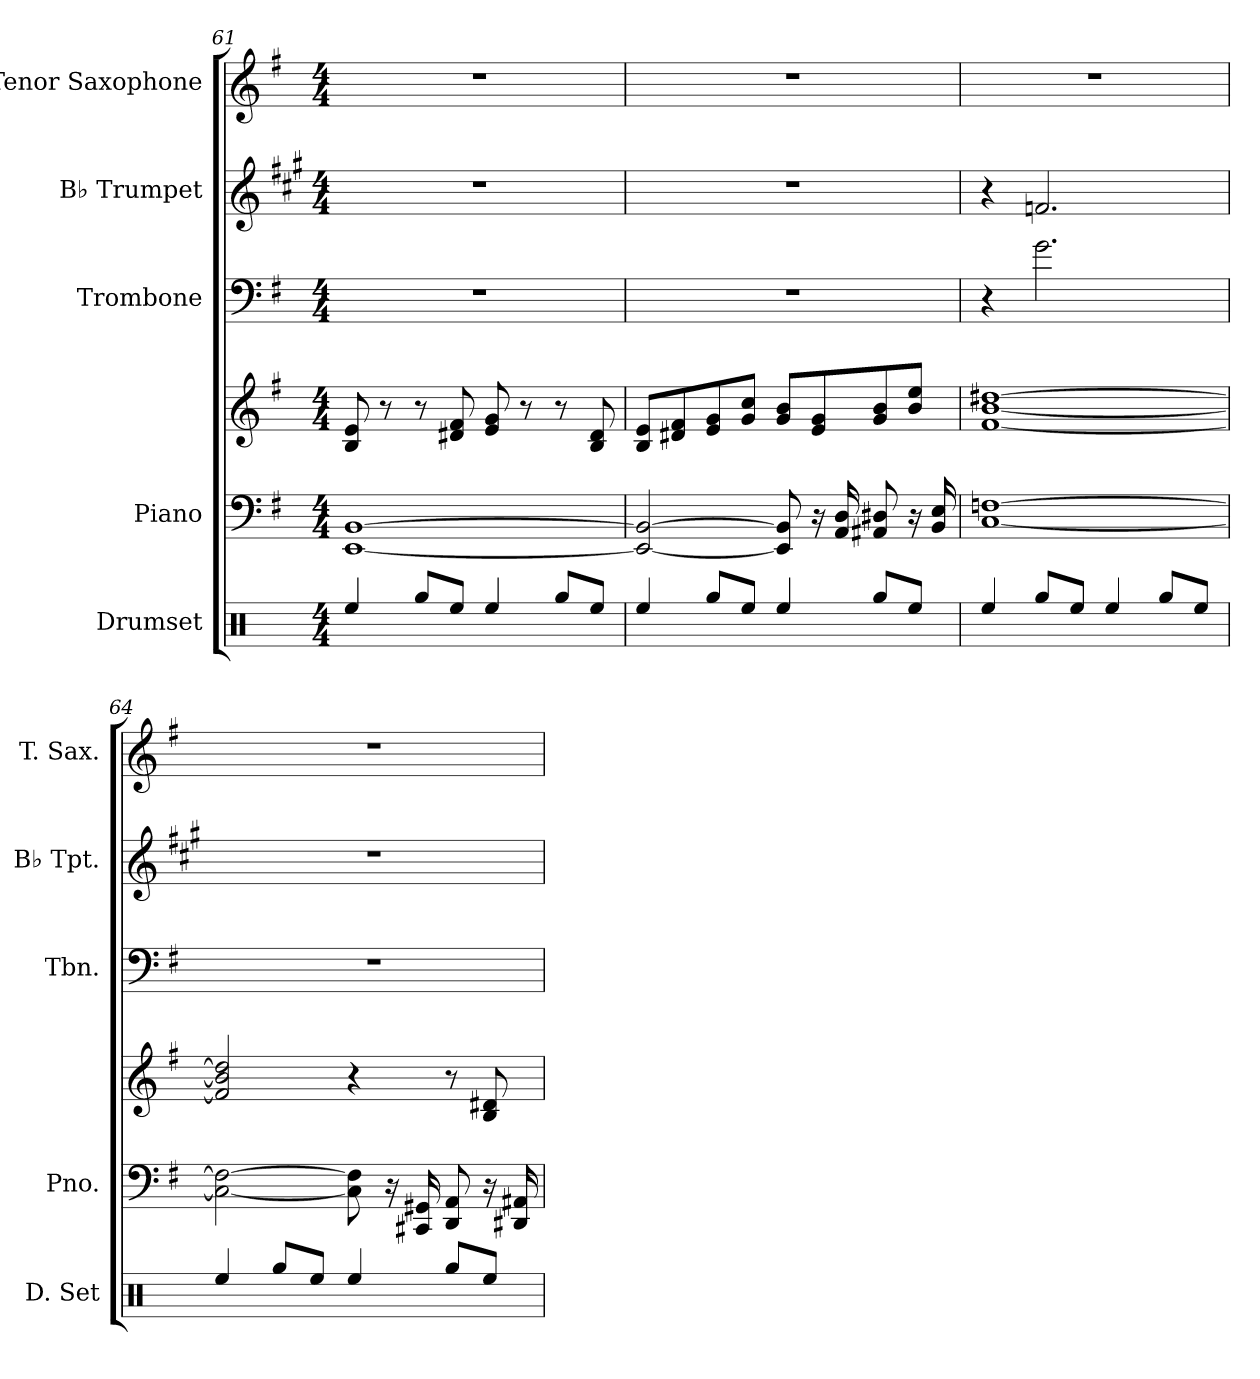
**kern	**kern	**kern	**kern	**kern	**kern
*part5	*part4	*part4	*part3	*part2	*part1
*staff6	*staff5	*staff4	*staff3	*staff2	*staff1
*I"Drumset	*I"Piano	*	*I"Trombone	*I"B♭ Trumpet	*I"Tenor Saxophone
*I'D. Set	*I'Pno.	*	*I'Tbn.	*I'B♭ Tpt.	*I'T. Sax.
*clefX	*clefF4	*clefG2	*clefF4	*clefG2	*clefG2
*	*	*	*	*ITrd1c2	*ITrd8c14
*k[]	*k[f#]	*k[f#]	*k[f#]	*k[f#]	*k[f#]
*M4/4	*M4/4	*M4/4	*M4/4	*M4/4	*M4/4
=61	=61	=61	=61	=61	=61
4Ree/	[1EE [1BB	8B/ 8e/	1r	1r	1r
.	.	8r	.	.	.
8Rgg/L	.	8r	.	.	.
8Ree/J	.	8d#X/ 8f#/	.	.	.
4Ree/	.	8e/ 8g/	.	.	.
.	.	8r	.	.	.
8Rgg/L	.	8r	.	.	.
8Ree/J	.	8B/ 8d#/	.	.	.
=62	=62	=62	=62	=62	=62
4Ree/	2EE/_ 2BB/_	8B/ 8e/L	1r	1r	1r
.	.	8d#X/ 8f#/	.	.	.
8Rgg/L	.	8e/ 8g/	.	.	.
8Ree/J	.	8g/ 8cc/J	.	.	.
4Ree/	8EE/] 8BB/]	8g/ 8b/L	.	.	.
.	16r	8e/ 8g/	.	.	.
.	16AA/ 16D/	.	.	.	.
8Rgg/L	8AA#X/ 8D#X/	8g/ 8b/	.	.	.
8Ree/J	16r	8b/ 8ee/J	.	.	.
.	16BB/ 16E/	.	.	.	.
=63	=63	=63	=63	=63	=63
4Ree/	[1C [1Fn	[1f# [1b [1dd#X	4r	4r	1r
8Rgg/L	.	.	2.g\	2.e-X/	.
8Ree/J	.	.	.	.	.
4Ree/	.	.	.	.	.
8Rgg/L	.	.	.	.	.
8Ree/J	.	.	.	.	.
!!LO:LB:g=z
=64	=64	=64	=64	=64	=64
4Ree/	2C\_ 2F\_	2f#/] 2b/] 2dd#/]	1r	1r	1r
8Rgg/L	.	.	.	.	.
8Ree/J	.	.	.	.	.
4Ree/	8C\] 8F\]	4r	.	.	.
.	16r	.	.	.	.
.	16CC#X/ 16GG#X/	.	.	.	.
8Rgg/L	8DD/ 8AA/	8r	.	.	.
8Ree/J	16r	8B/ 8d#X/	.	.	.
.	16DD#X/ 16AA#X/	.	.	.	.
=	=	=	=	=	=
*-	*-	*-	*-	*-	*-
